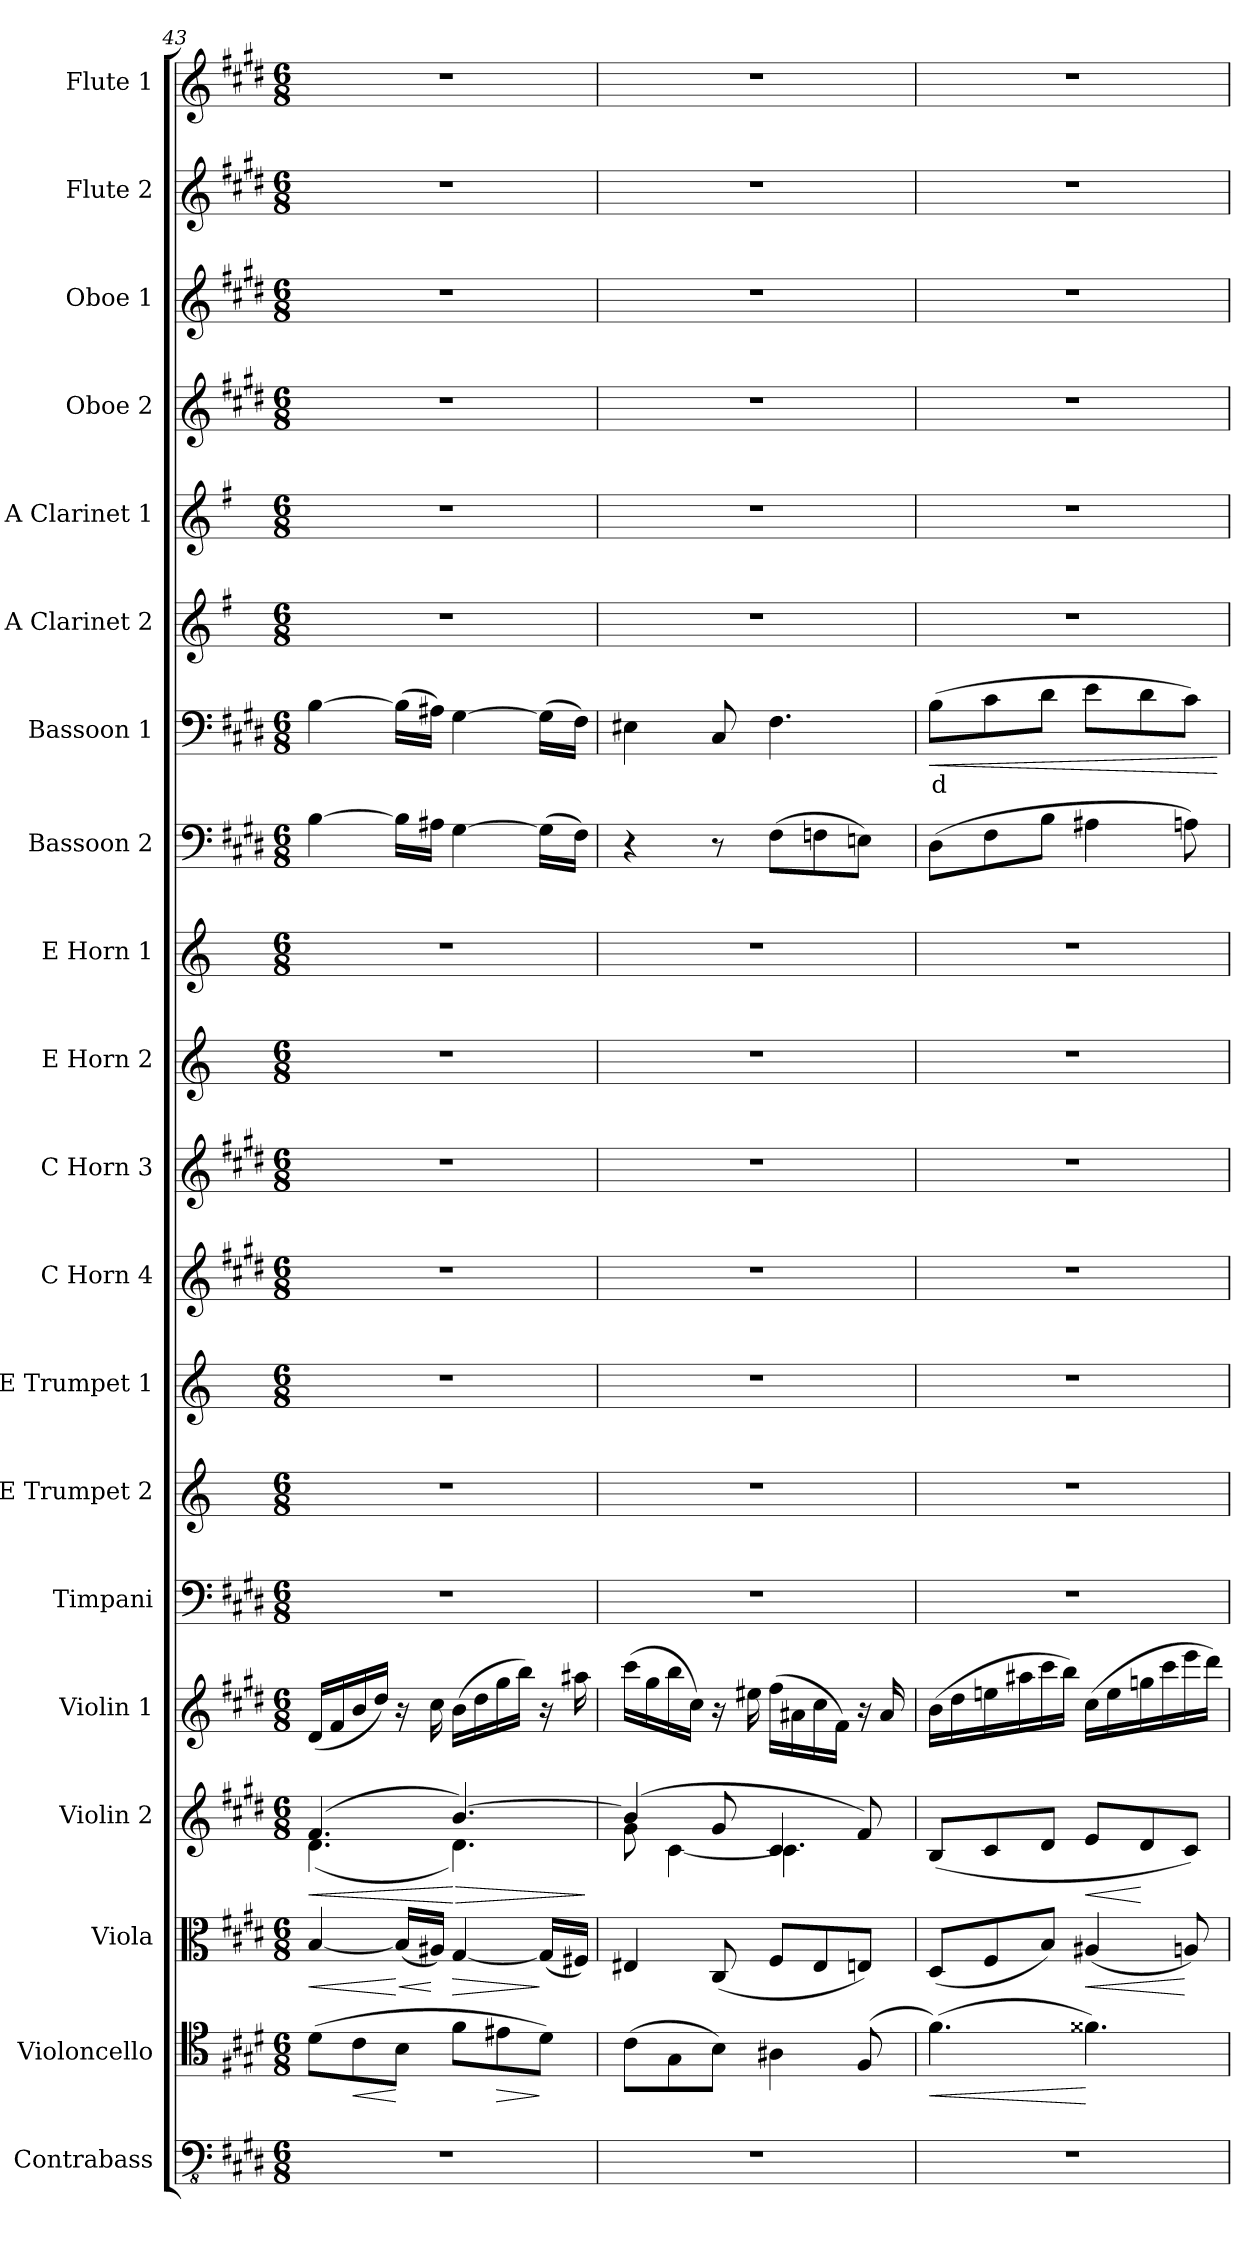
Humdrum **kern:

**kern	**kern	**dynam	**kern	**dynam	**kern	**dynam	**kern	**kern	**kern	**kern	**kern	**kern	**kern	**kern	**kern	**kern	**text	**dynam	**kern	**kern	**kern	**kern	**kern	**kern
*part20	*part19	*part19	*part18	*part18	*part17	*part17	*part16	*part15	*part14	*part13	*part12	*part11	*part10	*part9	*part8	*part7	*part7	*part7	*part6	*part5	*part4	*part3	*part2	*part1
*staff20	*staff19	*staff19	*staff18	*staff18	*staff17	*staff17	*staff16	*staff15	*staff14	*staff13	*staff12	*staff11	*staff10	*staff9	*staff8	*staff7	*staff7	*staff7	*staff6	*staff5	*staff4	*staff3	*staff2	*staff1
*I"Contrabass	*I"Violoncello	*	*I"Viola	*	*I"Violin 2	*	*I"Violin 1	*I"Timpani	*I"E Trumpet 2	*I"E Trumpet 1	*I"C Horn 4	*I"C Horn 3	*I"E Horn 2	*I"E Horn 1	*I"Bassoon 2	*I"Bassoon 1	*	*	*I"A Clarinet 2	*I"A Clarinet 1	*I"Oboe 2	*I"Oboe 1	*I"Flute 2	*I"Flute 1
*I'Cb	*I'Vc	*	*I'Vla	*	*I'Vln 2	*	*I'Vln 1	*I'Timp	*I'Tpt 2	*I'Tpt 1	*I'Hn 4	*I'Hn 3	*I'Hn 2	*I'Hn 1	*I'Bsn 2	*I'Bsn 1	*	*	*I'Cl 2	*I'Cl 1	*I'Ob 2	*I'Ob 1	*I'Fl 2	*I'Fl 1
*clefFv4	*clefC4	*	*clefC3	*	*clefG2	*	*clefG2	*clefF4	*clefG2	*clefG2	*clefG2	*clefG2	*clefG2	*clefG2	*clefF4	*clefF4	*	*	*clefG2	*clefG2	*clefG2	*clefG2	*clefG2	*clefG2
*	*	*	*	*	*	*	*	*	*ITrd-2c-4	*ITrd-2c-4	*ITrd7c12	*ITrd7c12	*ITrd5c8	*ITrd5c8	*	*	*	*	*ITrd2c3	*ITrd2c3	*	*	*	*
*k[f#c#g#d#]	*k[f#c#g#d#]	*	*k[f#c#g#d#]	*	*k[f#c#g#d#]	*	*k[f#c#g#d#]	*k[f#c#g#d#]	*k[f#c#g#d#]	*k[f#c#g#d#]	*k[f#c#g#d#]	*k[f#c#g#d#]	*k[f#c#g#d#]	*k[f#c#g#d#]	*k[f#c#g#d#]	*k[f#c#g#d#]	*	*	*k[f#c#g#d#]	*k[f#c#g#d#]	*k[f#c#g#d#]	*k[f#c#g#d#]	*k[f#c#g#d#]	*k[f#c#g#d#]
*M6/8	*M6/8	*	*M6/8	*	*M6/8	*	*M6/8	*M6/8	*M6/8	*M6/8	*M6/8	*M6/8	*M6/8	*M6/8	*M6/8	*M6/8	*	*	*M6/8	*M6/8	*M6/8	*M6/8	*M6/8	*M6/8
=43	=43	=43	=43	=43	=43	=43	=43	=43	=43	=43	=43	=43	=43	=43	=43	=43	=43	=43	=43	=43	=43	=43	=43	=43
!	!	!	!	!LO:HP:b	!	!LO:HP:b	!	!	!	!	!	!	!	!	!	!	!	!	!	!	!	!	!	!
*	*	*	*	*	*^	*	*	*	*	*	*	*	*	*	*	*	*	*	*	*	*	*	*	*
2.r	(8d#\L	.	[4B/	<	(4.f#/	(4.d#\	<	(16d#/LL	2.r	2.r	2.r	2.r	2.r	2.r	2.r	[4B\	[4B\	.	.	2.r	2.r	2.r	2.r	2.r	2.r
.	.	.	.	.	.	.	.	16f#/	.	.	.	.	.	.	.	.	.	.	.	.	.	.	.	.	.
!	!	!LO:HP:b	!	!	!	!	!	!	!	!	!	!	!	!	!	!	!	!	!	!	!	!	!	!	!
.	8c#\	<	.	.	.	.	.	16b/	.	.	.	.	.	.	.	.	.	.	.	.	.	.	.	.	.
.	.	.	.	.	.	.	.	16dd#/JJ)	.	.	.	.	.	.	.	.	.	.	.	.	.	.	.	.	.
!	!	!	!	!LO:HP:n=1:b	!	!	!	!	!	!	!	!	!	!	!	!	!	!	!	!	!	!	!	!	!
.	8B\J	[	(16B/LL]	[ <	.	.	.	16r	.	.	.	.	.	.	.	16B\LL]	(16B\LL]	.	.	.	.	.	.	.	.
.	.	.	16A#X/JJ)	[	.	.	.	16cc#\	.	.	.	.	.	.	.	16A#X\JJ	16A#X\JJ)	.	.	.	.	.	.	.	.
!	!	!	!	!LO:HP:b	!	!	!LO:HP:n=1:b	!	!	!	!	!	!	!	!	!	!	!	!	!	!	!	!	!	!
.	8f#\L	.	[4G#/	>	[4.b/)	4.d#\)	[ >	(16b\LL	.	.	.	.	.	.	.	[4G#\	[4G#\	.	.	.	.	.	.	.	.
.	.	.	.	.	.	.	.	16dd#\	.	.	.	.	.	.	.	.	.	.	.	.	.	.	.	.	.
!	!	!LO:HP:b	!	!	!	!	!	!	!	!	!	!	!	!	!	!	!	!	!	!	!	!	!	!	!
.	8e#X\	>	.	.	.	.	.	16gg#\	.	.	.	.	.	.	.	.	.	.	.	.	.	.	.	.	.
.	.	.	.	.	.	.	.	16bb\JJ)	.	.	.	.	.	.	.	.	.	.	.	.	.	.	.	.	.
.	8d#\J)	]	(16G#/LL]	]	.	.	.	16r	.	.	.	.	.	.	.	(16G#\LL]	(16G#\LL]	.	.	.	.	.	.	.	.
.	.	.	16F#X/JJ)	.	.	.	.	16aa#X\	.	.	.	.	.	.	.	16F#\JJ)	16F#\JJ)	.	.	.	.	.	.	.	.
*	*	*	*	*	*v	*v	*	*	*	*	*	*	*	*	*	*	*	*	*	*	*	*	*	*	*
.	.	.	.	.	.	]	.	.	.	.	.	.	.	.	.	.	.	.	.	.	.	.	.	.
=44	=44	=44	=44	=44	=44	=44	=44	=44	=44	=44	=44	=44	=44	=44	=44	=44	=44	=44	=44	=44	=44	=44	=44	=44
*	*	*	*	*	*^	*	*	*	*	*	*	*	*	*	*	*	*	*	*	*	*	*	*	*
2.r	(8c#\L	.	4E#X/	.	(4b/]	8g#\	.	(16ccc#\LL	2.r	2.r	2.r	2.r	2.r	2.r	2.r	4r	4E#X\	.	.	2.r	2.r	2.r	2.r	2.r	2.r
.	.	.	.	.	.	.	.	16gg#\	.	.	.	.	.	.	.	.	.	.	.	.	.	.	.	.	.
.	8G#\	.	.	.	.	[4c#\	.	16bb\	.	.	.	.	.	.	.	.	.	.	.	.	.	.	.	.	.
.	.	.	.	.	.	.	.	16cc#\JJ)	.	.	.	.	.	.	.	.	.	.	.	.	.	.	.	.	.
.	8B\J)	.	(8C#/	.	8g#/	.	.	16r	.	.	.	.	.	.	.	8r	8C#/	.	.	.	.	.	.	.	.
.	.	.	.	.	.	.	.	16ee#X\	.	.	.	.	.	.	.	.	.	.	.	.	.	.	.	.	.
.	4A#X\	.	8F#/L	.	4c#/	4.c#\]	.	(16ff#\LL	.	.	.	.	.	.	.	(8F#\L	4.F#\	.	.	.	.	.	.	.	.
.	.	.	.	.	.	.	.	16a#X\	.	.	.	.	.	.	.	.	.	.	.	.	.	.	.	.	.
.	.	.	8E#/	.	.	.	.	16cc#\	.	.	.	.	.	.	.	8Fn\	.	.	.	.	.	.	.	.	.
.	.	.	.	.	.	.	.	16f#\JJ)	.	.	.	.	.	.	.	.	.	.	.	.	.	.	.	.	.
.	(8F#/	.	8En/J)	.	8f#/)	.	.	16r	.	.	.	.	.	.	.	8En\J)	.	.	.	.	.	.	.	.	.
.	.	.	.	.	.	.	.	16a#/	.	.	.	.	.	.	.	.	.	.	.	.	.	.	.	.	.
*	*	*	*	*	*v	*v	*	*	*	*	*	*	*	*	*	*	*	*	*	*	*	*	*	*	*
=45	=45	=45	=45	=45	=45	=45	=45	=45	=45	=45	=45	=45	=45	=45	=45	=45	=45	=45	=45	=45	=45	=45	=45	=45
!	!	!LO:HP:b	!	!	!	!	!	!	!	!	!	!	!	!	!	!	!LO:LY:color=#FF0000	!LO:HP:b	!	!	!	!	!	!
2.r	(4.f#\)	<	(8D#/L	.	(8B/L	.	(16b\LL	2.r	2.r	2.r	2.r	2.r	2.r	2.r	(8D#\L	(8B\L	d	<	2.r	2.r	2.r	2.r	2.r	2.r
.	.	.	.	.	.	.	16dd#\	.	.	.	.	.	.	.	.	.	.	.	.	.	.	.	.	.
.	.	.	8F#/	.	8c#/	.	16een\	.	.	.	.	.	.	.	8F#\	8c#\	.	.	.	.	.	.	.	.
.	.	.	.	.	.	.	16aa#X\	.	.	.	.	.	.	.	.	.	.	.	.	.	.	.	.	.
.	.	.	8B/J)	.	8d#/J	.	16ccc#\	.	.	.	.	.	.	.	8B\J	8d#\J	.	.	.	.	.	.	.	.
.	.	.	.	.	.	.	16bb\JJ)	.	.	.	.	.	.	.	.	.	.	.	.	.	.	.	.	.
!	!	!	!	!LO:HP:b	!	!LO:HP:b	!	!	!	!	!	!	!	!	!	!	!	!	!	!	!	!	!	!
.	4.f##X\)	[	(4A#X/	<	8e/L	<	(16cc#\LL	.	.	.	.	.	.	.	4A#X\	8e\L	.	.	.	.	.	.	.	.
.	.	.	.	.	.	.	16ee\	.	.	.	.	.	.	.	.	.	.	.	.	.	.	.	.	.
.	.	.	.	.	8d#/	[	16ggn\	.	.	.	.	.	.	.	.	8d#\	.	.	.	.	.	.	.	.
.	.	.	.	.	.	.	16ccc#\	.	.	.	.	.	.	.	.	.	.	.	.	.	.	.	.	.
.	.	.	8An/)	[	8c#/J)	.	16eee\	.	.	.	.	.	.	.	8An\)	8c#\J)	.	.	.	.	.	.	.	.
.	.	.	.	.	.	.	16ddd#\JJ)	.	.	.	.	.	.	.	.	.	.	.	.	.	.	.	.	.
.	.	.	.	.	.	.	.	.	.	.	.	.	.	.	.	.	.	[	.	.	.	.	.	.
=	=	=	=	=	=	=	=	=	=	=	=	=	=	=	=	=	=	=	=	=	=	=	=	=
*-	*-	*-	*-	*-	*-	*-	*-	*-	*-	*-	*-	*-	*-	*-	*-	*-	*-	*-	*-	*-	*-	*-	*-	*-
